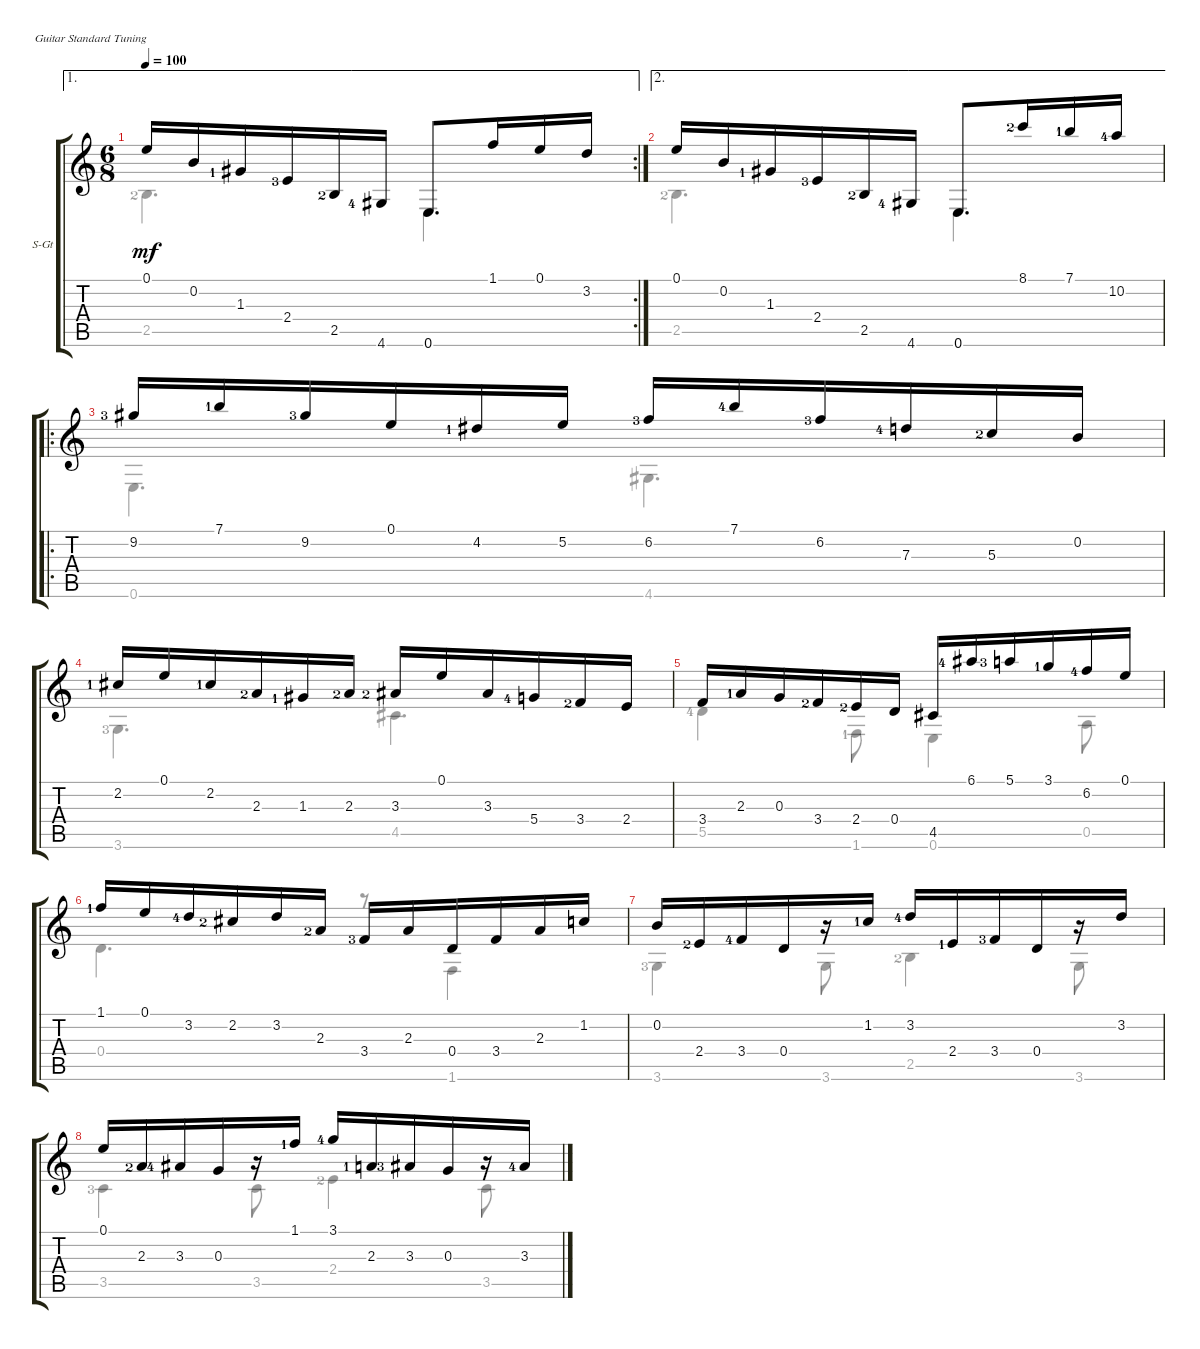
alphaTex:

\defaultSystemsLayout 4
\bracketExtendMode groupsimilarinstruments
\firstSystemTrackNameOrientation horizontal
\otherSystemsTrackNameOrientation horizontal
\track ("Steel Guitar" "S-Gt") {instrument acousticguitarsteel}
\staff {score tabs}
\tuning (E4 B3 G3 D3 A2 E2)
\voice
\ae 1
\rc 2
\ts (6 8)
\tempo 100
\clef g2
\ks aminor
0.1.16{dy mf} 0.2.16 1.3{lf 2}.16 2.4{lf 4}.16 2.5{lf 3}.16 4.6{lf 5}.16 0.6.8{d} 1.1.16 0.1.16 3.2.16 |
\ae 2
0.1.16 0.2.16 1.3{lf 2}.16 2.4{lf 4}.16 2.5{lf 3}.16 4.6{lf 5}.16 0.6.8{d} 8.1{lf 3}.16 7.1{lf 2}.16 10.2{lf 5}.16 |
\ro
9.2{lf 4}.16 7.1{lf 2}.16 9.2{lf 4}.16 0.1.16 4.2{lf 2}.16 5.2.16 6.2{lf 4}.16 7.1{lf 5}.16 6.2{lf 4}.16 7.3{lf 5}.16 5.3{lf 3}.16 0.2.16 |
2.2{lf 2}.16 0.1.16 2.2{lf 2}.16 2.3{lf 3}.16 1.3{lf 2}.16 2.3{lf 3}.16 3.3{lf 3}.16 0.1.16 3.3.16 5.4{lf 5}.16 3.4{lf 3}.16 2.4.16 |
3.4.16 2.3{lf 2}.16 0.3.16 3.4{lf 3}.16 2.4{lf 3}.16 0.4.16 4.5.16 6.1{lf 5}.16 5.1{lf 4}.16 3.1{lf 2}.16 6.2{lf 5}.16 0.1.16 |
1.1{lf 2}.16 0.1.16 3.2{lf 5}.16 2.2{lf 3}.16 3.2.16 2.3{lf 3}.16 3.4{lf 4}.16 2.3.16 0.4.16 3.4.16 2.3.16 1.2.16 |
0.2.16 2.4{lf 3}.16 3.4{lf 5}.16 0.4.16 r.16 1.2{lf 2}.16 3.2{lf 5}.16 2.4{lf 2}.16 3.4{lf 4}.16 0.4.16 r.16 3.2.16 |
0.1.16 2.3{lf 3}.16 3.3{lf 5}.16 0.3.16 r.16 1.1{lf 2}.16 3.1{lf 5}.16 2.3{lf 2}.16 3.3{lf 4}.16 0.3.16 r.16 3.3{lf 5}.16
\voice
\clef g2
\ottava regular
\simile none
\ks aminor
2.5{lf 3}.4{d dy mf} 0.6.4{d} |
2.5{lf 3}.4{d} 0.6.4{d} |
0.6.4{d} 4.6.4{d} |
3.6{lf 4}.4{d} 4.5.4{d} |
5.5{lf 5}.4 1.6{lf 2}.8 0.6.4 0.5.8 |
0.4.4{d} r.8 1.6.4 |
3.6{lf 4}.4 3.6.8 2.5{lf 3}.4 3.6.8 |
3.5{lf 4}.4 3.5.8 2.4{lf 3}.4 3.5.8
